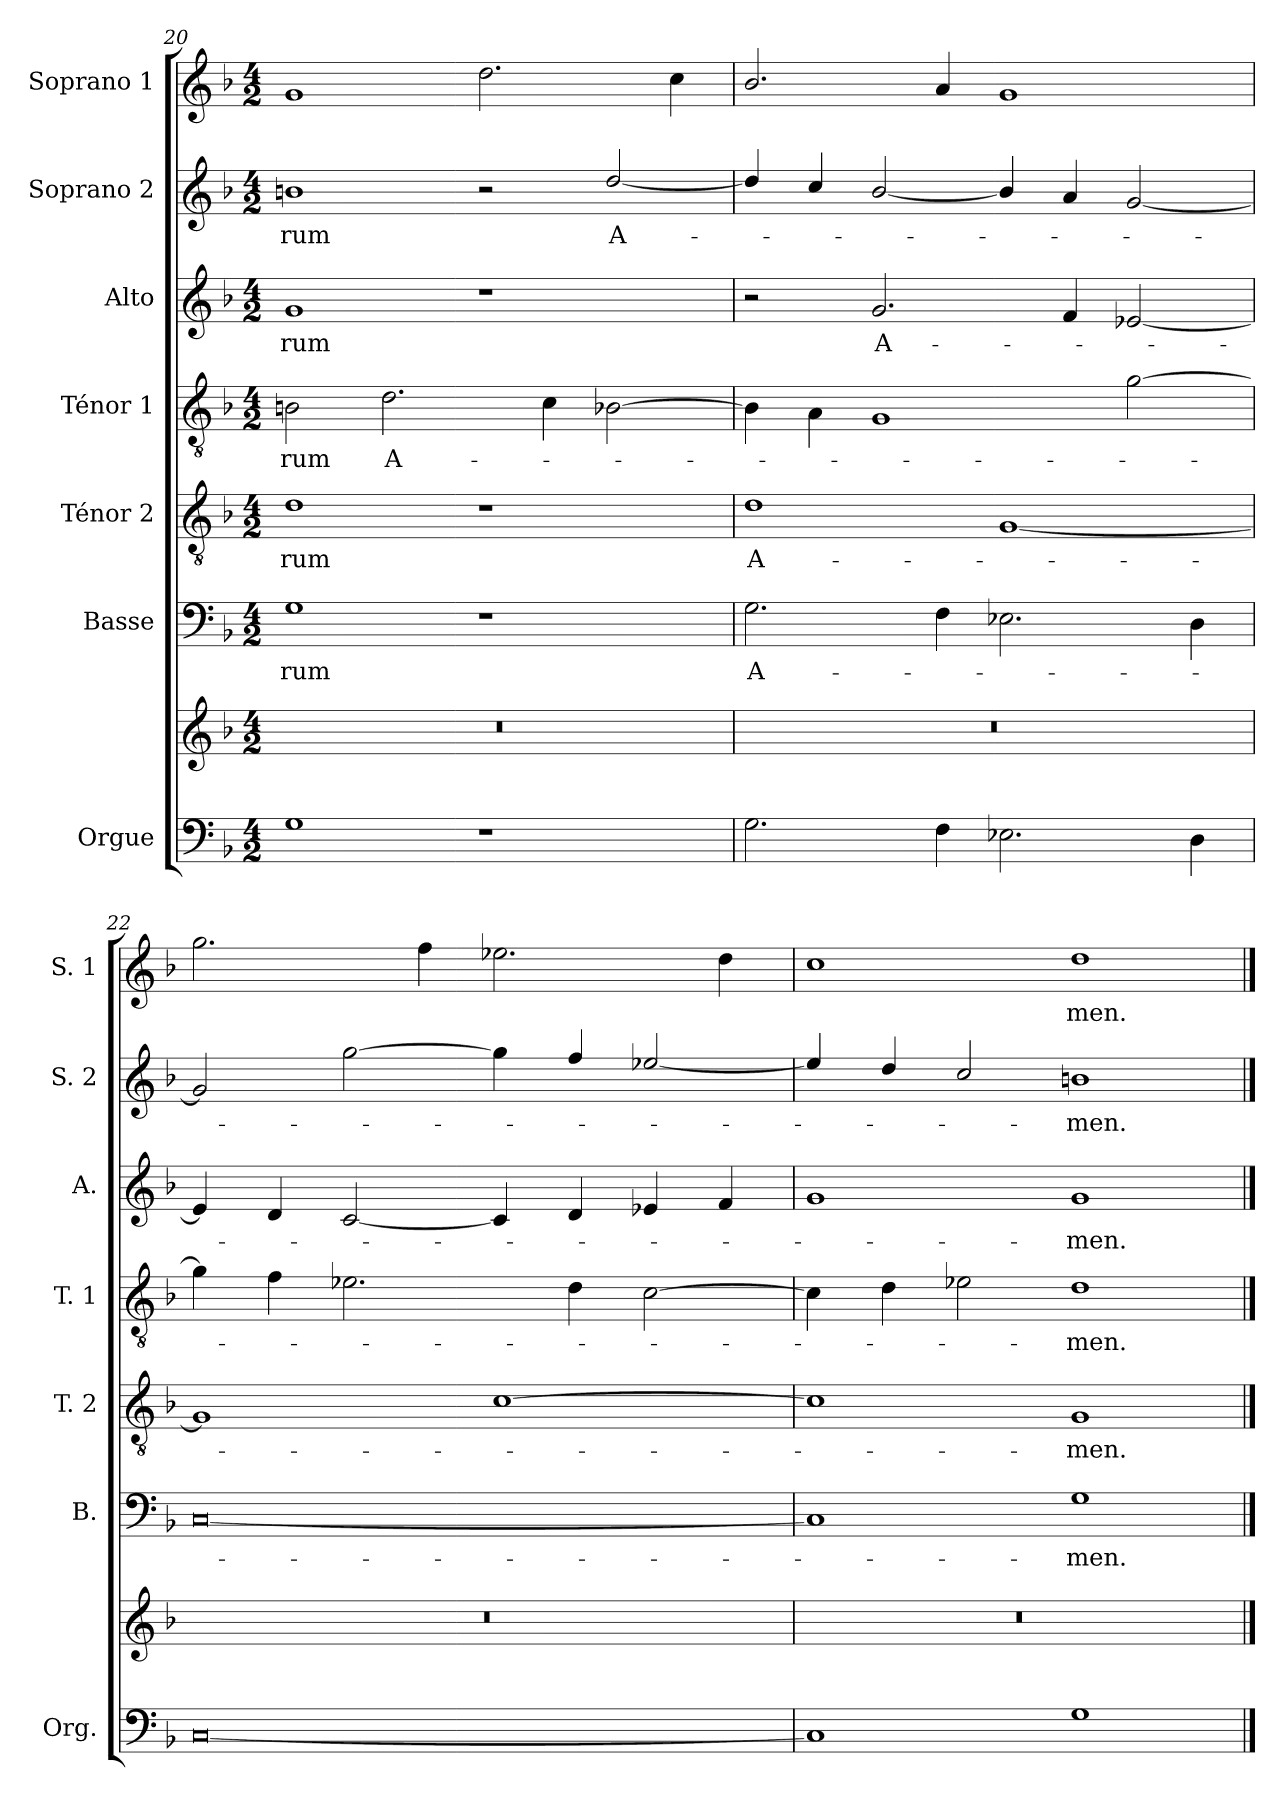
**kern	**kern	**kern	**text	**kern	**text	**kern	**text	**kern	**text	**kern	**text	**kern	**text
*part7	*part7	*part6	*part6	*part5	*part5	*part4	*part4	*part3	*part3	*part2	*part2	*part1	*part1
*staff8	*staff7	*staff6	*staff6	*staff5	*staff5	*staff4	*staff4	*staff3	*staff3	*staff2	*staff2	*staff1	*staff1
*I"Orgue	*	*I"Basse	*	*I"Ténor 2	*	*I"Ténor 1	*	*I"Alto	*	*I"Soprano 2	*	*I"Soprano 1	*
*I'Org.	*	*I'B.	*	*I'T. 2	*	*I'T. 1	*	*I'A.	*	*I'S. 2	*	*I'S. 1	*
!!LO:LB:g=z
*clefF4	*clefG2	*clefF4	*	*clefGv2	*	*clefGv2	*	*clefG2	*	*clefG2	*	*clefG2	*
*k[b-]	*k[b-]	*k[b-]	*	*k[b-]	*	*k[b-]	*	*k[b-]	*	*k[b-]	*	*k[b-]	*
*M4/2	*M4/2	*M4/2	*	*M4/2	*	*M4/2	*	*M4/2	*	*M4/2	*	*M4/2	*
=20	=20	=20	=20	=20	=20	=20	=20	=20	=20	=20	=20	=20	=20
!	!	!	!LO:LY:b	!	!LO:LY:b	!	!LO:LY:b	!	!LO:LY:b	!	!LO:LY:b	!	!
1G	0r	1G	-rum	1d	-rum	2Bn\	-rum	1g	-rum	1bn	-rum	1g	.
!	!	!	!	!	!	!	!LO:LY:b	!	!	!	!	!	!
.	.	.	.	.	.	2.d\	A-	.	.	.	.	.	.
1r	.	1r	.	1r	.	.	.	1r	.	2r	.	2.dd\	.
.	.	.	.	.	.	4c\	.	.	.	.	.	.	.
!	!	!	!	!	!	!	!	!	!	!	!LO:LY:b	!	!
.	.	.	.	.	.	[<2B-X\	.	.	.	[<2dd/	A-	.	.
.	.	.	.	.	.	.	.	.	.	.	.	4cc\	.
=21	=21	=21	=21	=21	=21	=21	=21	=21	=21	=21	=21	=21	=21
!	!	!	!LO:LY:b	!	!LO:LY:b	!	!	!	!	!	!	!	!
2.G\	0r	2.G\	A-	1d	A-	4B-\]	.	2r	.	4dd/]	.	2.b-/	.
.	.	.	.	.	.	4A\	.	.	.	4cc/	.	.	.
!	!	!	!	!	!	!	!	!	!LO:LY:b	!	!	!	!
.	.	.	.	.	.	1G	.	2.g/	A-	[<2b-/	.	.	.
4F\	.	4F\	.	.	.	.	.	.	.	.	.	4a/	.
2.E-X\	.	2.E-X\	.	[<1G	.	.	.	.	.	4b-/]	.	1g	.
.	.	.	.	.	.	.	.	4f/	.	4a/	.	.	.
.	.	.	.	.	.	[<2g\	.	[<2e-X/	.	[<2g/	.	.	.
4D\	.	4D\	.	.	.	.	.	.	.	.	.	.	.
=22	=22	=22	=22	=22	=22	=22	=22	=22	=22	=22	=22	=22	=22
[<0C	0r	[<0C	.	1G]	.	4g\]	.	4e-/]	.	2g/]	.	2.gg\	.
.	.	.	.	.	.	4f\	.	4d/	.	.	.	.	.
.	.	.	.	.	.	2.e-X\	.	[<2c/	.	[>2gg\	.	.	.
.	.	.	.	.	.	.	.	.	.	.	.	4ff\	.
.	.	.	.	[<1c	.	.	.	4c/]	.	4gg\]	.	2.ee-X\	.
.	.	.	.	.	.	4d\	.	4d/	.	4ff/	.	.	.
.	.	.	.	.	.	[<2c\	.	4e-X/	.	[<2ee-X/	.	.	.
.	.	.	.	.	.	.	.	4f/	.	.	.	4dd\	.
=23	=23	=23	=23	=23	=23	=23	=23	=23	=23	=23	=23	=23	=23
1C]	0r	1C]	.	1c]	.	4c\]	.	1g	.	4ee-/]	.	1cc	.
.	.	.	.	.	.	4d\	.	.	.	4dd/	.	.	.
.	.	.	.	.	.	2e-X\	.	.	.	2cc/	.	.	.
!	!	!	!LO:LY:b	!	!LO:LY:b	!	!LO:LY:b	!	!LO:LY:b	!	!LO:LY:b	!	!LO:LY:b
1G	.	1G	-men.	1G	-men.	1d	-men.	1g	-men.	1bn	-men.	1dd	-men.
==	==	==	==	==	==	==	==	==	==	==	==	==	==
*-	*-	*-	*-	*-	*-	*-	*-	*-	*-	*-	*-	*-	*-
